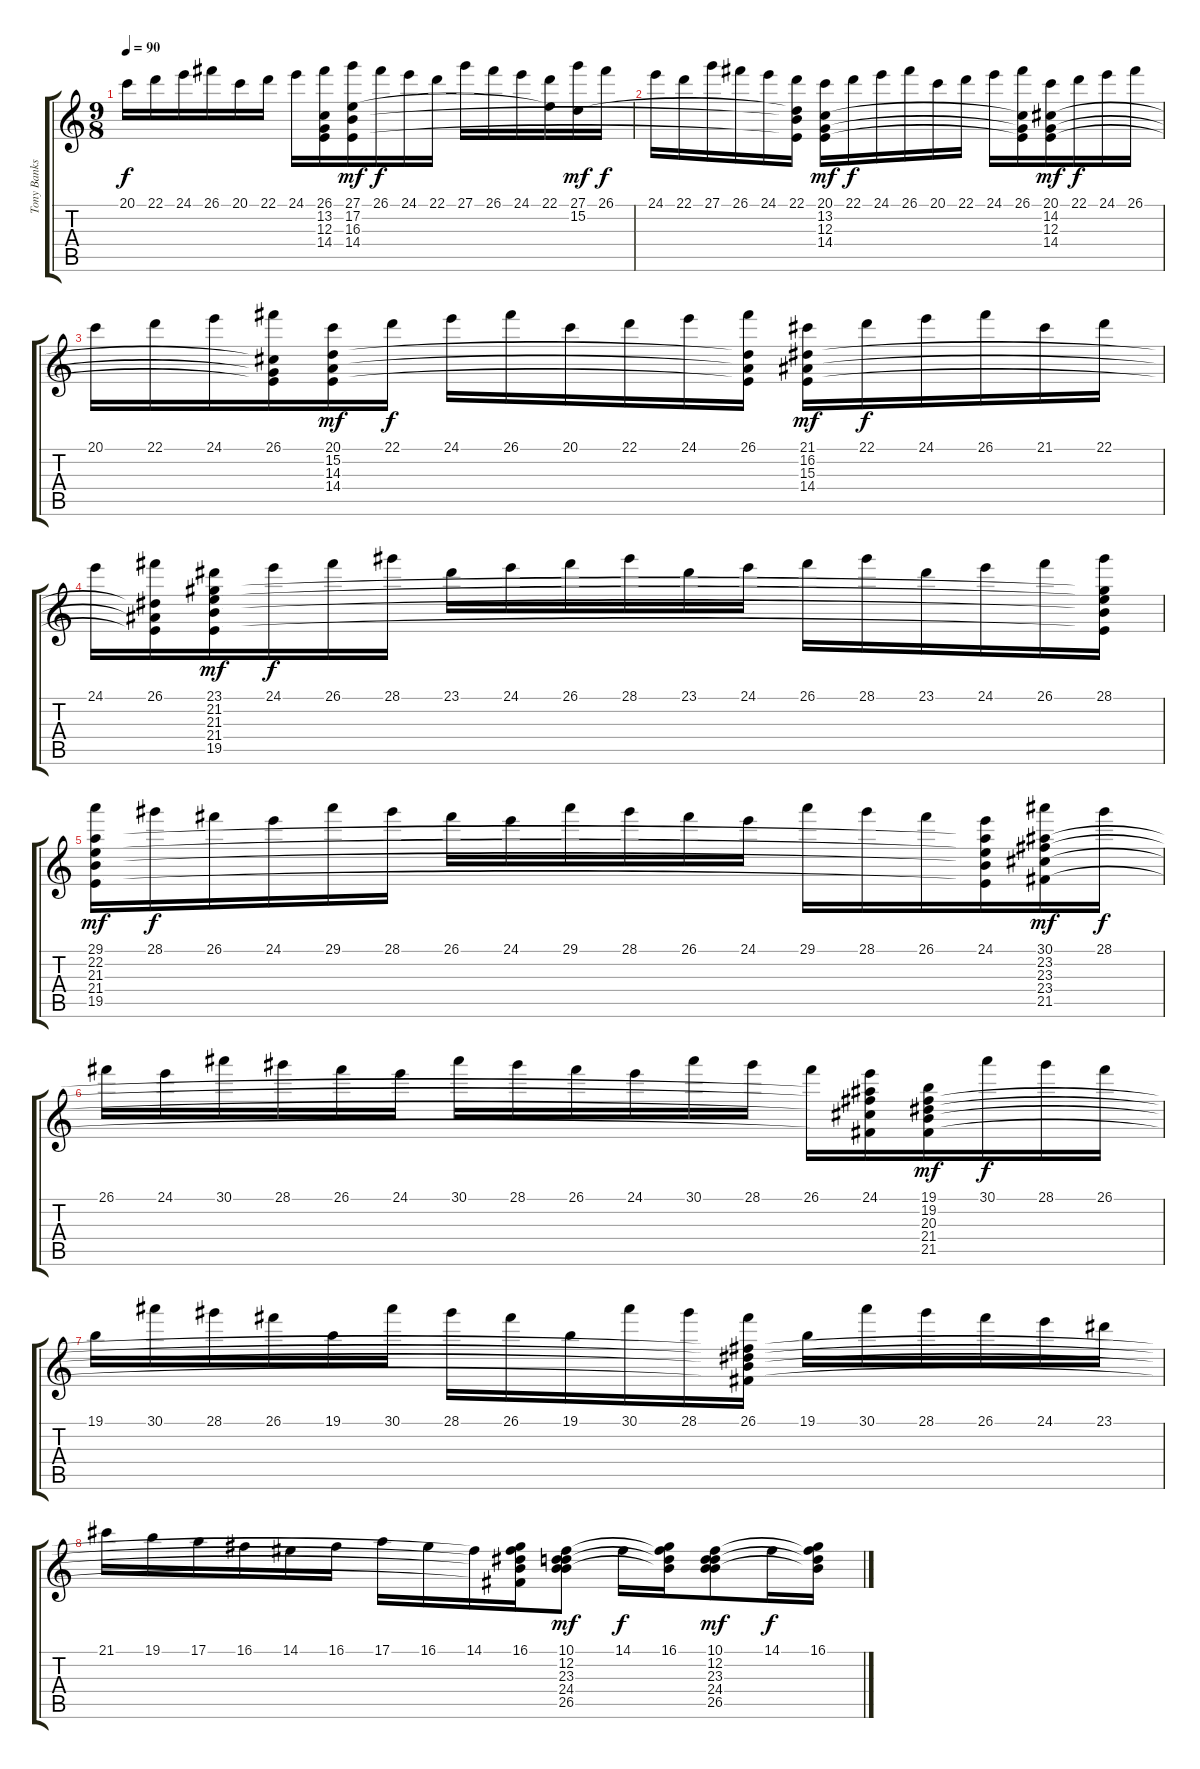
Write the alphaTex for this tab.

\track ("Tony Banks (organ)" "Tony Banks") {instrument drawbarorgan}
\staff {score tabs}
\tuning (E4 B3 G3 D3 A2 E2) {hide}
\ts (9 8)
\tempo 90
\clef g2
\ks c
20.1.16{dy f} 22.1.16 24.1.16 26.1.16 20.1.16 22.1.16 24.1.16 (26.1 13.2{t} 12.3{t} 14.4{t}).16 (27.1 17.2 16.3 14.4).16{dy mf} 26.1.16{dy f} 24.1.16 22.1.16 27.1.16 26.1.16 24.1.16 (22.1 17.2{t}).16 (27.1 15.2).16{dy mf} 26.1.16{dy f} |
24.1.16 22.1.16 27.1.16 26.1.16 24.1.16 (22.1 15.2{t} 16.3{t} 14.4{t}).16 (20.1 13.2 12.3 14.4).16{dy mf} 22.1.16{dy f} 24.1.16 26.1.16 20.1.16 22.1.16 24.1.16 (26.1 13.2{t} 12.3{t} 14.4{t}).16 (20.1 14.2 12.3 14.4).16{dy mf} 22.1.16{dy f} 24.1.16 26.1.16 |
20.1.16 22.1.16 24.1.16 (26.1 14.2{t} 12.3{t} 14.4{t}).16 (20.1 15.2 14.3 14.4).16{dy mf} 22.1.16{dy f} 24.1.16 26.1.16 20.1.16 22.1.16 24.1.16 (26.1 15.2{t} 14.3{t} 14.4{t}).16 (21.1 16.2 15.3 14.4).16{dy mf} 22.1.16{dy f} 24.1.16 26.1.16 21.1.16 22.1.16 |
24.1.16 (26.1 16.2{t} 15.3{t} 14.4{t}).16 (23.1 21.2 21.3 21.4 19.5).16{dy mf} 24.1.16{dy f} 26.1.16 28.1.16 23.1.16 24.1.16 26.1.16 28.1.16 23.1.16 24.1.16 26.1.16 28.1.16 23.1.16 24.1.16 26.1.16 (28.1 21.2{t} 21.3{t} 21.4{t} 19.5{t}).16 |
(29.1 22.2 21.3 21.4 19.5).16{dy mf} 28.1.16{dy f} 26.1.16 24.1.16 29.1.16 28.1.16 26.1.16 24.1.16 29.1.16 28.1.16 26.1.16 24.1.16 29.1.16 28.1.16 26.1.16 (24.1 22.2{t} 21.3{t} 21.4{t} 19.5{t}).16 (30.1 23.2 23.3 23.4 21.5).16{dy mf} 28.1.16{dy f} |
26.1.16 24.1.16 30.1.16 28.1.16 26.1.16 24.1.16 30.1.16 28.1.16 26.1.16 24.1.16 30.1.16 28.1.16 26.1.16 (24.1 23.2{t} 23.3{t} 23.4{t} 21.5{t}).16 (19.1 19.2 20.3 21.4 21.5).16{dy mf} 30.1.16{dy f} 28.1.16 26.1.16 |
19.1.16 30.1.16 28.1.16 26.1.16 19.1.16 30.1.16 28.1.16 26.1.16 19.1.16 30.1.16 28.1.16 (26.1 19.2{t} 20.3{t} 21.4{t} 21.5{t}).16 19.1.16 30.1.16 28.1.16 26.1.16 24.1.16 23.1.16 |
21.1.16 19.1.16 17.1.16 16.1.16 14.1.16 16.1.16 17.1.16 16.1.16 14.1.16 (16.1 19.2{t} 20.3{t} 21.4{t} 21.5{t}).16 (10.1 12.2 23.3 24.4 26.5).8{dy mf} 14.1.16{dy f} (16.1 23.3{t} 24.4{t} 26.5{t}).16 (10.1 12.2 23.3 24.4 26.5).8{dy mf} 14.1.16{dy f} (16.1 23.3{t} 24.4{t} 26.5{t}).16
